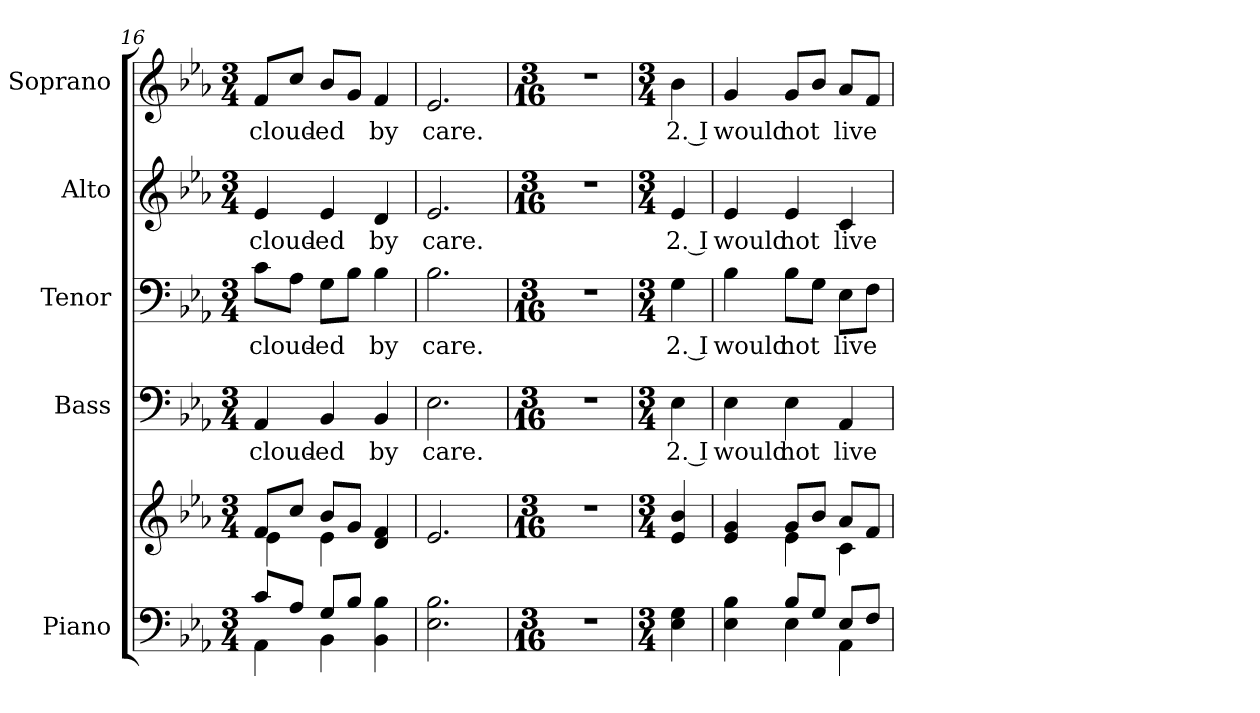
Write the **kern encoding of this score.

**kern	**kern	**kern	**text	**kern	**text	**kern	**text	**kern	**text
*part5	*part5	*part4	*part4	*part3	*part3	*part2	*part2	*part1	*part1
*staff6	*staff5	*staff4	*staff4	*staff3	*staff3	*staff2	*staff2	*staff1	*staff1
*I"Piano	*	*I"Bass	*	*I"Tenor	*	*I"Alto	*	*I"Soprano	*
*I'Pno.	*	*I'B.	*	*I'T.	*	*I'A.	*	*I'S.	*
!!LO:PB:g=z
*clefF4	*clefG2	*clefF4	*	*clefF4	*	*clefG2	*	*clefG2	*
*k[b-e-a-]	*k[b-e-a-]	*k[b-e-a-]	*	*k[b-e-a-]	*	*k[b-e-a-]	*	*k[b-e-a-]	*
*E-:	*E-:	*E-:	*	*E-:	*	*E-:	*	*E-:	*
*M3/4	*M3/4	*M3/4	*	*M3/4	*	*M3/4	*	*M3/4	*
=16	=16	=16	=16	=16	=16	=16	=16	=16	=16
*^	*^	*	*	*	*	*	*	*	*
!	!	!	!	!	!LO:LY:b:color=#000000	!	!	!	!	!	!
!	!	!	!	!	!	!	!LO:LY:b:color=#000000	!	!	!	!
!	!	!	!	!	!	!	!	!	!LO:LY:b:color=#000000	!	!
!	!	!	!	!	!	!	!	!	!	!	!LO:LY:b:color=#000000
8ci/L	4AA-i\	8fi/L	4e-i\	4AA-i/	cloud-	8ci\L	cloud-	4e-i/	cloud-	8fi/L	cloud-
8A-i/J	.	8cci/J	.	.	.	8A-i\J	.	.	.	8cci/J	.
!	!	!	!	!	!LO:LY:b:color=#000000	!	!	!	!	!	!
!	!	!	!	!	!	!	!LO:LY:b:color=#000000	!	!	!	!
!	!	!	!	!	!	!	!	!	!LO:LY:b:color=#000000	!	!
!	!	!	!	!	!	!	!	!	!	!	!LO:LY:b:color=#000000
8Gi/L	4BB-i\	8b-i/L	4e-i\	4BB-i/	-ed	8Gi\L	-ed	4e-i/	-ed	8b-i/L	-ed
8B-i/J	.	8gi/J	.	.	.	8B-i\J	.	.	.	8gi/J	.
!	!	!	!	!	!LO:LY:b:color=#000000	!	!	!	!	!	!
!	!	!	!	!	!	!	!LO:LY:b:color=#000000	!	!	!	!
!	!	!	!	!	!	!	!	!	!LO:LY:b:color=#000000	!	!
!	!	!	!	!	!	!	!	!	!	!	!LO:LY:b:color=#000000
4BB-i\ 4B-i	4ryy	4di/ 4fi	4ryy	4BB-i/	by	4B-i\	by	4di/	by	4fi/	by
*v	*v	*	*	*	*	*	*	*	*	*	*
*	*v	*v	*	*	*	*	*	*	*	*
=17	=17	=17	=17	=17	=17	=17	=17	=17	=17
*^	*^	*	*	*	*	*	*	*	*
!	!	!	!	!	!LO:LY:b:color=#000000	!	!	!	!	!	!
*v	*v	*	*	*	*	*	*	*	*	*	*
*	*v	*v	*	*	*	*	*	*	*	*
*^	*^	*	*	*	*	*	*	*	*
!	!	!	!	!	!	!	!LO:LY:b:color=#000000	!	!	!	!
*v	*v	*	*	*	*	*	*	*	*	*	*
*	*v	*v	*	*	*	*	*	*	*	*
*^	*^	*	*	*	*	*	*	*	*
!	!	!	!	!	!	!	!	!	!LO:LY:b:color=#000000	!	!
*v	*v	*	*	*	*	*	*	*	*	*	*
*	*v	*v	*	*	*	*	*	*	*	*
*^	*^	*	*	*	*	*	*	*	*
!	!	!	!	!	!	!	!	!	!	!	!LO:LY:b:color=#000000
*v	*v	*	*	*	*	*	*	*	*	*	*
*	*v	*v	*	*	*	*	*	*	*	*
2.E-i\ 2.B-i	2.e-i/	2.E-i\	care.	2.B-i\	care.	2.e-i/	care.	2.e-i/	care.
!!LO:PB:g=z
=18	=18	=18	=18	=18	=18	=18	=18	=18	=18
*M3/16	*M3/16	*M3/16	*	*M3/16	*	*M3/16	*	*M3/16	*
!LO:N:vis=1	!LO:N:vis=1	!LO:N:vis=1	!	!LO:N:vis=1	!	!LO:N:vis=1	!	!LO:N:vis=1	!
8.r	8.r	8.r	.	8.r	.	8.r	.	8.r	.
=19	=19	=19	=19	=19	=19	=19	=19	=19	=19
*M3/4	*M3/4	*M3/4	*	*M3/4	*	*M3/4	*	*M3/4	*
!	!	!	!LO:LY:b:color=#000000	!	!	!	!	!	!
!	!	!	!	!	!LO:LY:b:color=#000000	!	!	!	!
!	!	!	!	!	!	!	!LO:LY:b:color=#000000	!	!
!	!	!	!	!	!	!	!	!	!LO:LY:b:color=#000000
4E-i\ 4Gi	4e-i/ 4b-i	4E-i\	2. I	4Gi\	2. I	4e-i/	2. I	4b-i\	2. I
!!LO:PB:g=z
=20	=20	=20	=20	=20	=20	=20	=20	=20	=20
*^	*^	*	*	*	*	*	*	*	*
!	!	!	!	!	!LO:LY:b:color=#000000	!	!	!	!	!	!
!	!	!	!	!	!	!	!LO:LY:b:color=#000000	!	!	!	!
!	!	!	!	!	!	!	!	!	!LO:LY:b:color=#000000	!	!
!	!	!	!	!	!	!	!	!	!	!	!LO:LY:b:color=#000000
4E-i\ 4B-i	4ryy	4e-i/ 4gi	4ryy	4E-i\	would	4B-i\	would	4e-i/	would	4gi/	would
!	!	!	!	!	!LO:LY:b:color=#000000	!	!	!	!	!	!
!	!	!	!	!	!	!	!LO:LY:b:color=#000000	!	!	!	!
!	!	!	!	!	!	!	!	!	!LO:LY:b:color=#000000	!	!
!	!	!	!	!	!	!	!	!	!	!	!LO:LY:b:color=#000000
8B-i/L	4E-i\	8gi/L	4e-i\	4E-i\	not	8B-i\L	not	4e-i/	not	8gi/L	not
8Gi/J	.	8b-i/J	.	.	.	8Gi\J	.	.	.	8b-i/J	.
!	!	!	!	!	!LO:LY:b:color=#000000	!	!	!	!	!	!
!	!	!	!	!	!	!	!LO:LY:b:color=#000000	!	!	!	!
!	!	!	!	!	!	!	!	!	!LO:LY:b:color=#000000	!	!
!	!	!	!	!	!	!	!	!	!	!	!LO:LY:b:color=#000000
8E-i/L	4AA-i\	8a-i/L	4ci\	4AA-i/	live	8E-i\L	live	4ci/	live	8a-i/L	live
8Fi/J	.	8fi/J	.	.	.	8Fi\J	.	.	.	8fi/J	.
*v	*v	*	*	*	*	*	*	*	*	*	*
*	*v	*v	*	*	*	*	*	*	*	*
=	=	=	=	=	=	=	=	=	=
*-	*-	*-	*-	*-	*-	*-	*-	*-	*-
